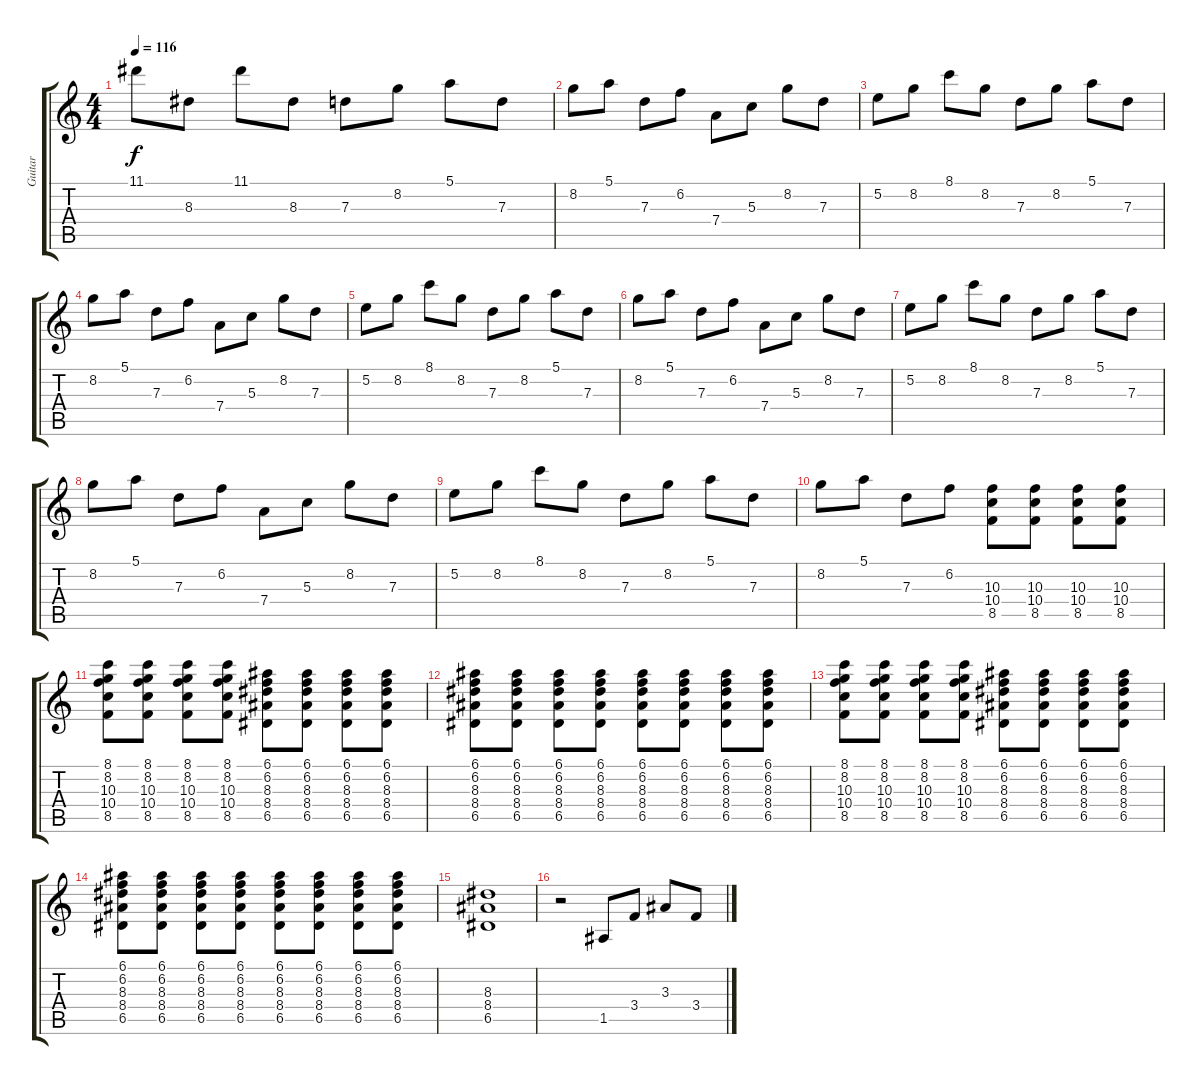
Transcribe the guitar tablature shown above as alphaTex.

\track ("Guitar" "Guitar") {instrument electricguitarjazz}
\staff {score tabs}
\tuning (E4 B3 G3 D3 A2 E2) {hide}
\ts (4 4)
\tempo 116
\clef g2
\ks c
11.1{t}.8{dy f} 8.3.8 11.1.8 8.3.8 7.3.8 8.2.8 5.1.8 7.3.8 |
8.2.8 5.1.8 7.3.8 6.2.8 7.4.8 5.3.8 8.2.8 7.3.8 |
5.2.8 8.2.8 8.1.8 8.2.8 7.3.8 8.2.8 5.1.8 7.3.8 |
8.2.8 5.1.8 7.3.8 6.2.8 7.4.8 5.3.8 8.2.8 7.3.8 |
5.2.8 8.2.8 8.1.8 8.2.8 7.3.8 8.2.8 5.1.8 7.3.8 |
8.2.8 5.1.8 7.3.8 6.2.8 7.4.8 5.3.8 8.2.8 7.3.8 |
5.2.8 8.2.8 8.1.8 8.2.8 7.3.8 8.2.8 5.1.8 7.3.8 |
8.2.8 5.1.8 7.3.8 6.2.8 7.4.8 5.3.8 8.2.8 7.3.8 |
5.2.8 8.2.8 8.1.8 8.2.8 7.3.8 8.2.8 5.1.8 7.3.8 |
8.2.8 5.1.8 7.3.8 6.2.8 (10.3 10.4 8.5).8 (10.3 10.4 8.5).8 (10.3 10.4 8.5).8 (10.3 10.4 8.5).8 |
(8.1 8.2 10.3 10.4 8.5).8 (8.1 8.2 10.3 10.4 8.5).8 (8.1 8.2 10.3 10.4 8.5).8 (8.1 8.2 10.3 10.4 8.5).8 (6.1 6.2 8.3 8.4 6.5).8 (6.1 6.2 8.3 8.4 6.5).8 (6.1 6.2 8.3 8.4 6.5).8 (6.1 6.2 8.3 8.4 6.5).8 |
(6.1 6.2 8.3 8.4 6.5).8 (6.1 6.2 8.3 8.4 6.5).8 (6.1 6.2 8.3 8.4 6.5).8 (6.1 6.2 8.3 8.4 6.5).8 (6.1 6.2 8.3 8.4 6.5).8 (6.1 6.2 8.3 8.4 6.5).8 (6.1 6.2 8.3 8.4 6.5).8 (6.1 6.2 8.3 8.4 6.5).8 |
(8.1 8.2 10.3 10.4 8.5).8 (8.1 8.2 10.3 10.4 8.5).8 (8.1 8.2 10.3 10.4 8.5).8 (8.1 8.2 10.3 10.4 8.5).8 (6.1 6.2 8.3 8.4 6.5).8 (6.1 6.2 8.3 8.4 6.5).8 (6.1 6.2 8.3 8.4 6.5).8 (6.1 6.2 8.3 8.4 6.5).8 |
(6.1 6.2 8.3 8.4 6.5).8 (6.1 6.2 8.3 8.4 6.5).8 (6.1 6.2 8.3 8.4 6.5).8 (6.1 6.2 8.3 8.4 6.5).8 (6.1 6.2 8.3 8.4 6.5).8 (6.1 6.2 8.3 8.4 6.5).8 (6.1 6.2 8.3 8.4 6.5).8 (6.1 6.2 8.3 8.4 6.5).8 |
(8.3 8.4 6.5).1 |
r.2 1.5.8{instrument electricguitarmuted} 3.4.8 3.3.8 3.4.8
